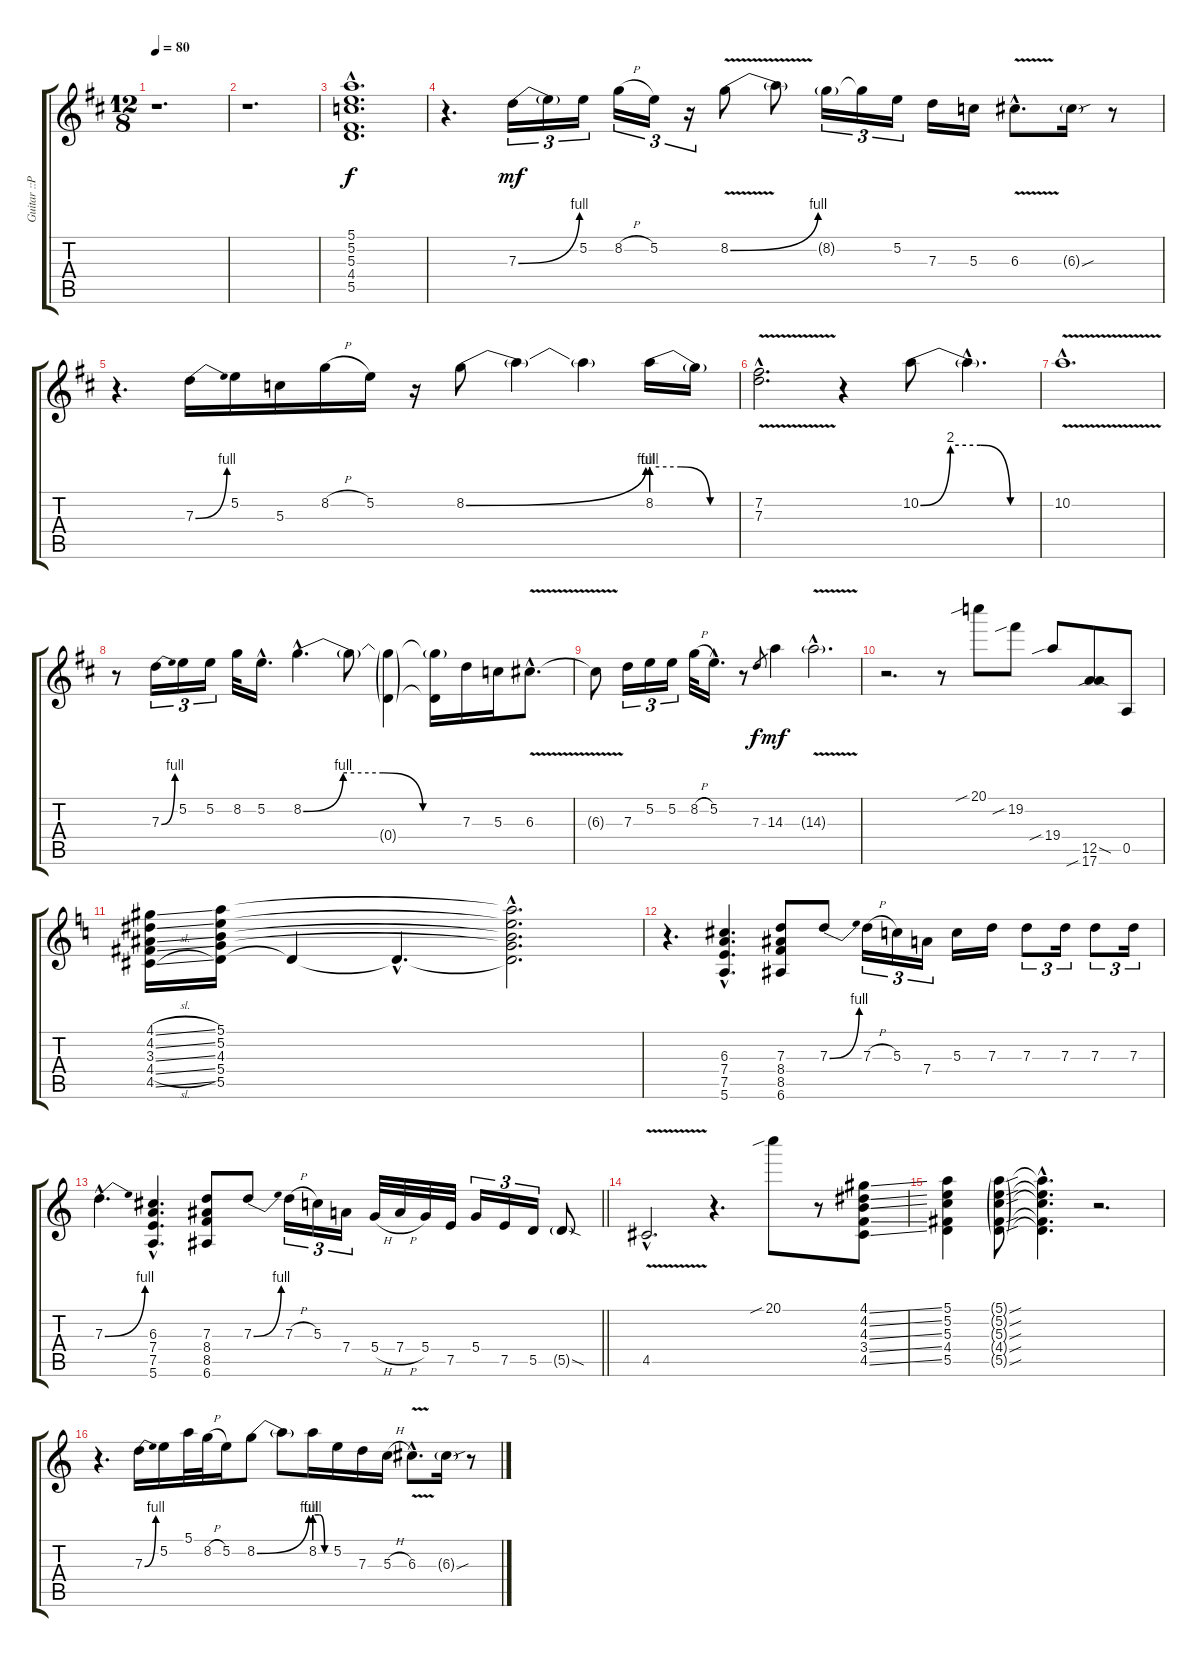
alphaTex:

\track ("Guitar ::Page::" "Guitar ::P") {instrument electricguitarjazz}
\staff {score tabs}
\tuning (E4 B3 G3 D3 A2 E2) {hide}
\ts (12 8)
\tempo 80
\clef g2
\ks d
r.1{d dy f instrument electricguitarjazz} |
r.1{d} |
(5.1{hac} 5.2{hac} 5.3{hac} 4.4{hac} 5.5{hac}).1{d} |
r.4{d} 7.3{be (bend 0 0 60 4)}.16{tu (3 2) dy mf} 7.3{t}.16{tu (3 2)} 5.2.16{tu (3 2)} 8.2{h}.16{tu (3 2)} 5.2.16{tu (3 2)} r.16{tu (3 2)} 8.2{be (bend 0 0 60 4) v}.8 8.2{t}.8 8.2{g}.16{tu (3 2)} 8.2{t}.16{tu (3 2)} 5.2.16{tu (3 2)} 7.3.16 5.3.16 6.3{v hac}.8{d} 6.3{sou g}.16 r.8 |
r.4{d} 7.3{be (bend 0 0 60 4)}.16 5.2.16 5.3.16 8.2{h}.16 5.2.16 r.16 8.2{be (bend 0 0 60 4)}.8 8.2{t}.4 8.2{t}.4 8.2{be (custom 0 4 20 4 40 0 60 0)}.16 8.2{t}.16 |
(7.2{v hac} 7.3{v hac}).2{d} r.4 10.2{be (custom 0 0 15 8 30 8 45 0 60 0)}.8 10.2{hac t}.4{d} |
10.2{v hac}.1{d} |
r.8 7.3{be (bend 0 0 60 4)}.16{tu (3 2)} 5.2.16{tu (3 2)} 5.2.16{tu (3 2)} 8.2.32 5.2{hac}.16{d} 8.2{be (custom 0 0 15 4 30 4 45 0 60 0) hac}.4{d} 8.2{t}.8 (8.2{t} 0.4{g}).4 (8.2{t} 0.4{t}).16 7.3.16 5.3.16 6.3{v hac}.8{d} |
6.3{t}.8 7.3.16{tu (3 2)} 5.2.16{tu (3 2)} 5.2.16{tu (3 2)} 8.2{h}.32 5.2{hac}.16{d} r.8 7.3.8{gr dy f} 14.3.4{dy mf} 14.3{v g hac}.2{d} |
r.2{d} r.8 20.1{sib}.8 19.2{sib}.8 19.4{sib}.8 (12.5{sod} 17.6{sib}).8 0.5.8 |
\ks c
(4.1{sl} 4.2{sl} 3.3{sl} 4.4{sl} 4.5{sl}).16 (5.1 5.2 4.3 5.4 5.5).16 5.5{t}.4 5.5{hac t}.4{d} (5.1{hac t} 5.2{hac t} 4.3{hac t} 5.4{hac t} 5.5{hac t}).2{d} |
r.4{d} (6.3{hac} 7.4{hac} 7.5{hac} 5.6{hac}).4{d} (7.3 8.4 8.5 6.6).8 7.3{be (bend 0 0 60 4)}.8 7.3{h}.16{tu (3 2)} 5.3.16{tu (3 2)} 7.4.16{tu (3 2)} 5.3.16 7.3.16 7.3.8{tu (3 2)} 7.3.16{tu (3 2)} 7.3.8{tu (3 2)} 7.3.16{tu (3 2)} |
\barLineRight lightlight
7.3{be (bend 0 0 60 4) hac}.4{d} (6.3{hac} 7.4{hac} 7.5{hac} 5.6{hac}).4{d} (7.3 8.4 8.5 6.6).8 7.3{be (bend 0 0 60 4)}.8 7.3{h}.16{tu (3 2)} 5.3.16{tu (3 2)} 7.4.16{tu (3 2)} 5.4{h}.32 7.4{h}.32 5.4.32 7.5.32 5.4.16{tu (3 2)} 7.5.16{tu (3 2)} 5.5.16{tu (3 2)} 5.5{sod g}.8 |
4.5{v hac}.2{d} r.4{d} 20.1{sib}.8 r.8 (4.1{ss} 4.2{ss} 4.3{ss} 3.4{ss} 4.5{ss}).8 |
(5.1 5.2 5.3 4.4 5.5).4 (5.1{sou g} 5.2{sou g} 5.3{sou g} 4.4{sou g} 5.5{sou g}).8 (5.1{hac t} 5.2{hac t} 5.3{hac t} 4.4{hac t} 5.5{hac t}).4{d} r.2{d} |
r.4{d} 7.3{be (bend 0 0 60 4)}.16 5.2.16 5.1.32 8.2{h}.32 5.2.16 8.2{be (bend 0 0 60 4)}.8 8.2{t}.8 8.2{be (custom 0 4 20 4 40 0 60 0)}.16 5.2.16 7.3.16 5.3{h}.16 6.3{v hac}.8{d} 6.3{sou g}.16 r.8
